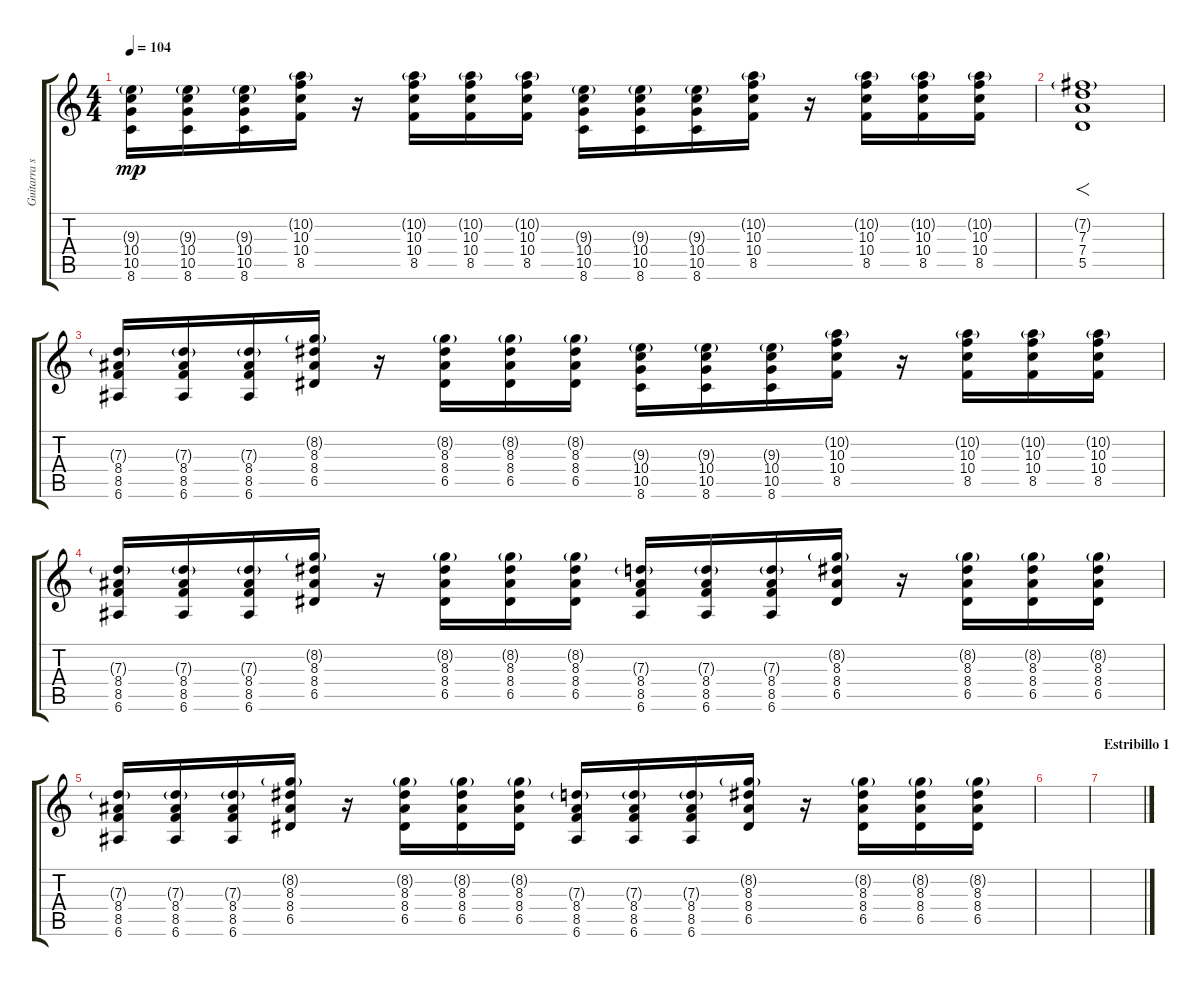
\track ("Guitarra solista + fills" "Guitarra s") {instrument acousticguitarnylon}
\staff {score tabs}
\tuning (E4 B3 G3 D3 A2 E2) {hide}
\ts (4 4)
\tempo 104
\clef g2
\ks c
(9.3{g} 10.4 10.5 8.6).16{dy mp volume 4 instrument acousticguitarsteel} (9.3{g} 10.4 10.5 8.6).16 (9.3{g} 10.4 10.5 8.6).16 (10.2{g} 10.3 10.4 8.5).16 r.16 (10.2{g} 10.3 10.4 8.5).16 (10.2{g} 10.3 10.4 8.5).16 (10.2{g} 10.3 10.4 8.5).16 (9.3{g} 10.4 10.5 8.6).16 (9.3{g} 10.4 10.5 8.6).16 (9.3{g} 10.4 10.5 8.6).16 (10.2{g} 10.3 10.4 8.5).16 r.16 (10.2{g} 10.3 10.4 8.5).16 (10.2{g} 10.3 10.4 8.5).16 (10.2{g} 10.3 10.4 8.5).16 |
(7.2{g} 7.3 7.4 5.5).1{f volume 14 instrument distortionguitar} |
(7.3{g} 8.4 8.5 6.6).16{volume 4 instrument acousticguitarsteel} (7.3{g} 8.4 8.5 6.6).16 (7.3{g} 8.4 8.5 6.6).16 (8.2{g} 8.3 8.4 6.5).16 r.16 (8.2{g} 8.3 8.4 6.5).16 (8.2{g} 8.3 8.4 6.5).16 (8.2{g} 8.3 8.4 6.5).16 (9.3{g} 10.4 10.5 8.6).16 (9.3{g} 10.4 10.5 8.6).16 (9.3{g} 10.4 10.5 8.6).16 (10.2{g} 10.3 10.4 8.5).16 r.16 (10.2{g} 10.3 10.4 8.5).16 (10.2{g} 10.3 10.4 8.5).16 (10.2{g} 10.3 10.4 8.5).16 |
(7.3{g} 8.4 8.5 6.6).16{volume 4 instrument acousticguitarsteel} (7.3{g} 8.4 8.5 6.6).16 (7.3{g} 8.4 8.5 6.6).16 (8.2{g} 8.3 8.4 6.5).16 r.16 (8.2{g} 8.3 8.4 6.5).16 (8.2{g} 8.3 8.4 6.5).16 (8.2{g} 8.3 8.4 6.5).16 (7.3{g} 8.4 8.5 6.6).16 (7.3{g} 8.4 8.5 6.6).16 (7.3{g} 8.4 8.5 6.6).16 (8.2{g} 8.3 8.4 6.5).16 r.16 (8.2{g} 8.3 8.4 6.5).16 (8.2{g} 8.3 8.4 6.5).16 (8.2{g} 8.3 8.4 6.5).16 |
(7.3{g} 8.4 8.5 6.6).16{volume 4 instrument acousticguitarsteel} (7.3{g} 8.4 8.5 6.6).16 (7.3{g} 8.4 8.5 6.6).16 (8.2{g} 8.3 8.4 6.5).16 r.16 (8.2{g} 8.3 8.4 6.5).16 (8.2{g} 8.3 8.4 6.5).16 (8.2{g} 8.3 8.4 6.5).16 (7.3{g} 8.4 8.5 6.6).16 (7.3{g} 8.4 8.5 6.6).16 (7.3{g} 8.4 8.5 6.6).16 (8.2{g} 8.3 8.4 6.5).16 r.16 (8.2{g} 8.3 8.4 6.5).16 (8.2{g} 8.3 8.4 6.5).16 (8.2{g} 8.3 8.4 6.5).16 |
|
\section ("" "Estribillo 1")
